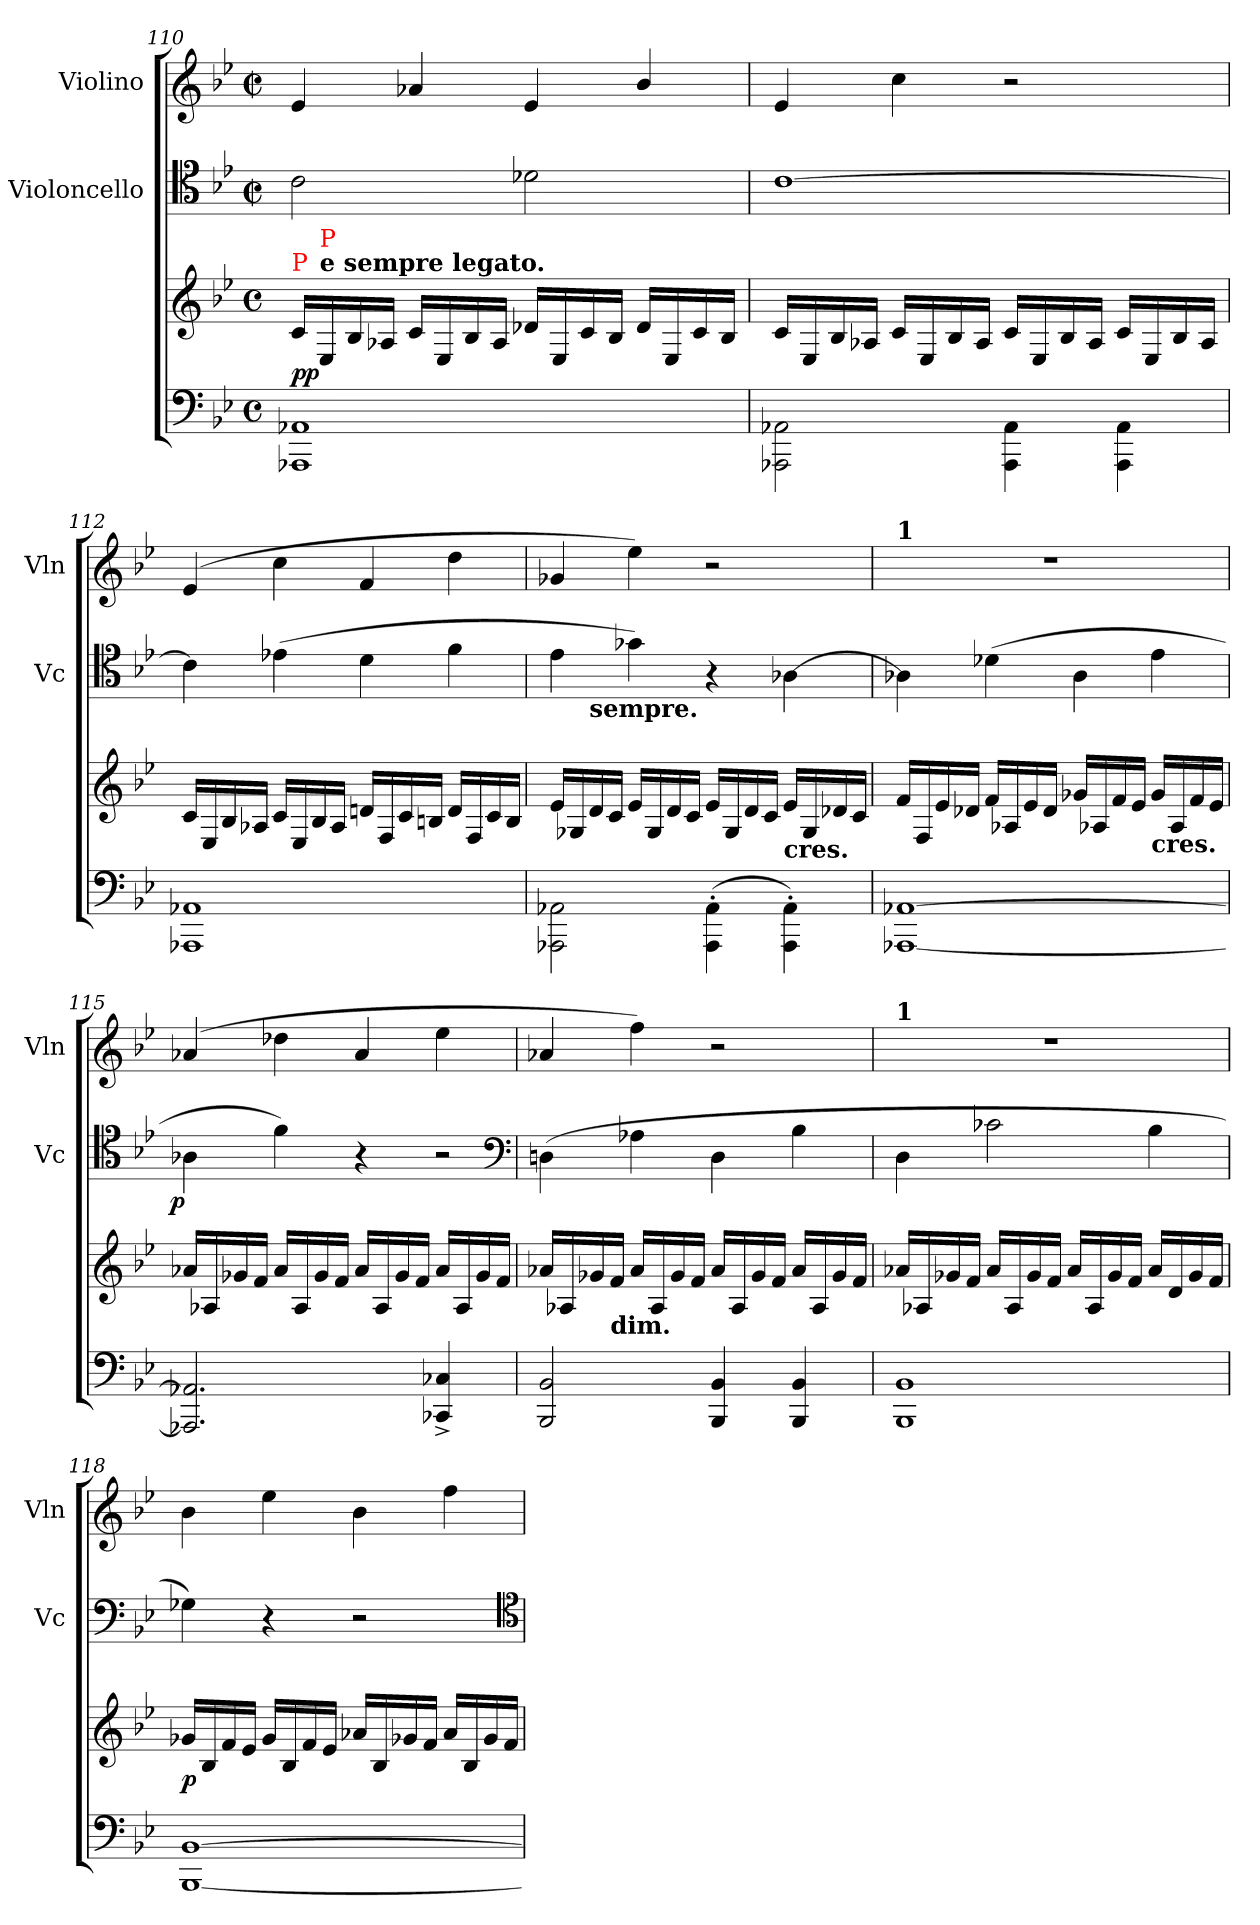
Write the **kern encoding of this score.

**kern	**kern	**dynam	**kern	**dynam	**kern
*part3	*part3	*part3	*part2	*part2	*part1
*staff4	*staff3	*staff3/4	*staff2	*staff2	*staff1
*	*	*	*I"Violoncello	*	*I"Violino
*	*	*	*I'Vc	*	*I'Vln
*clefF4	*clefG2	*	*clefC4	*	*clefG2
*k[b-e-]	*k[b-e-]	*	*k[b-e-]	*	*k[b-e-]
*g:	*g:	*	*g:	*	*g:
*M4/4	*M4/4	*	*M2/2	*	*M2/2
*met(c)	*met(c)	*	*met(c|)	*	*met(c|)
=110	=110	=110	=110	=110	=110
!	!LO:TX:a:color=red:t=P	!	!	!	!
!	!	!LO:DY:b	!	!	!
1AA-X\ 1AAA-X\	16c/LL	pp	2c	.	4e-
!	!LO:TX:a:B:t=e sempre legato.	!	!	!	!
!	!LO:TX:a:color=red:t=P	!	!	!	!
.	16E-/	.	.	.	.
.	16B-/	.	.	.	.
.	16A-XJJ	.	.	.	.
.	16c/LL	.	.	.	4a-X
.	16E-/	.	.	.	.
.	16B-/	.	.	.	.
.	16A-/JJ	.	.	.	.
.	16d-XLL	.	2d-X	.	4e-
.	16E-/	.	.	.	.
.	16c/	.	.	.	.
.	16B-/JJ	.	.	.	.
.	16d-/LL	.	.	.	4b-/
.	16E-/	.	.	.	.
.	16c/	.	.	.	.
.	16B-/JJ	.	.	.	.
=111	=111	=111	=111	=111	=111
2AA-X\ 2AAA-X\	16c/LL	.	[1c	.	4e-
.	16E-/	.	.	.	.
.	16B-/	.	.	.	.
.	16A-XJJ	.	.	.	.
.	16c/LL	.	.	.	4cc
.	16E-/	.	.	.	.
.	16B-/	.	.	.	.
.	16A-/JJ	.	.	.	.
4AA-\ 4AAA-\	16c/LL	.	.	.	2r
.	16E-/	.	.	.	.
.	16B-/	.	.	.	.
.	16A-/JJ	.	.	.	.
4AA-\ 4AAA-\	16c/LL	.	.	.	.
.	16E-/	.	.	.	.
.	16B-/	.	.	.	.
.	16A-/JJ	.	.	.	.
=112	=112	=112	=112	=112	=112
1AA-X\ 1AAA-X\	16c/LL	.	4c]	.	(>4e-
.	16E-/	.	.	.	.
.	16B-/	.	.	.	.
.	16A-XJJ	.	.	.	.
.	16c/LL	.	(>4e-X	.	4cc
.	16E-/	.	.	.	.
.	16B-/	.	.	.	.
.	16A-/JJ	.	.	.	.
.	16dn/LL	.	4d	.	4f
.	16F/	.	.	.	.
.	16c/	.	.	.	.
.	16Bn/JJ	.	.	.	.
.	16d/LL	.	4f	.	4dd
.	16F/	.	.	.	.
.	16c/	.	.	.	.
.	16B/JJ	.	.	.	.
=113	=113	=113	=113	=113	=113
*	*	*	*^	*	*
2AA-X\ 2AAA-X\	16e-/LL	.	4e-	8ryy	.	4g-X
.	16G-X	.	.	.	.	.
!	!	!	!	!LO:TX:b:B:t=sempre.	!	!
.	16d/	.	.	2..ryy	.	.
.	16c/JJ	.	.	.	.	.
.	16e-/LL	.	4g-X)	.	.	4ee-)
.	16G-/	.	.	.	.	.
.	16d/	.	.	.	.	.
.	16c/JJ	.	.	.	.	.
(>4AA-'\ 4AAA-'\	16e-/LL	.	4r	.	.	2r
.	16G-/	.	.	.	.	.
.	16d/	.	.	.	.	.
.	16c/JJ	.	.	.	.	.
!	!LO:TX:b:B:t=cres.	!	!	!	!	!
4AA-'\ 4AAA-'\)	16e-/LL	.	[4A-X	.	.	.
.	16G-/	.	.	.	.	.
.	16d-X	.	.	.	.	.
.	16c/JJ	.	.	.	.	.
=114	=114	=114	=114	=114	=114	=114
!	!	!	!	!	!	!LO:TX:a:B:t=1
*	*	*	*v	*v	*	*
[1AA-X\ [1AAA-X\	16f/LL	.	4A-X]	.	1r
.	16F/	.	.	.	.
.	16e-/	.	.	.	.
.	16d-XJJ	.	.	.	.
.	16f/LL	.	(>4d-X	.	.
.	16A-X	.	.	.	.
.	16e-/	.	.	.	.
.	16d-/JJ	.	.	.	.
.	16g-XLL	.	4A-	.	.
.	16A-X	.	.	.	.
.	16f	.	.	.	.
.	16e-JJ	.	.	.	.
!	!LO:TX:b:B:t=cres.	!	!	!	!
.	16g-LL	.	4e-	.	.
.	16A-	.	.	.	.
.	16f	.	.	.	.
.	16e-JJ	.	.	.	.
=115	=115	=115	=115	=115	=115
!	!	!	!	!LO:DY:rj	!
2.AA-X] 2.AAA-X]	16a-XLL	.	4A-X	p	(>4a-X
.	16A-X	.	.	.	.
.	16g-X	.	.	.	.
.	16fJJ	.	.	.	.
.	16a-LL	.	4f)	.	4dd-X
.	16A-	.	.	.	.
.	16g-	.	.	.	.
.	16fJJ	.	.	.	.
.	16a-LL	.	4r	.	4a-
.	16A-	.	.	.	.
.	16g-	.	.	.	.
.	16fJJ	.	.	.	.
!	!	!	!LO:N:vis=2	!	!
4C-X^ 4CC-X^	16a-LL	.	4r	.	4ee-
.	16A-	.	.	.	.
.	16g-	.	.	.	.
.	16fJJ	.	.	.	.
*	*	*	*clefF4	*	*
=116	=116	=116	=116	=116	=116
2BB- 2BBB-	16a-XLL	.	(>4Dn	.	4a-X
.	16A-X	.	.	.	.
.	16g-X	.	.	.	.
!	!LO:TX:b:B:t=dim.	!	!	!	!
.	16fJJ	.	.	.	.
.	16a-LL	.	4A-X	.	4ff)
.	16A-	.	.	.	.
.	16g-	.	.	.	.
.	16fJJ	.	.	.	.
4BB- 4BBB-	16a-LL	.	4D	.	2r
.	16A-	.	.	.	.
.	16g-	.	.	.	.
.	16fJJ	.	.	.	.
4BB- 4BBB-	16a-LL	.	4B-	.	.
.	16A-	.	.	.	.
.	16g-	.	.	.	.
.	16fJJ	.	.	.	.
=117	=117	=117	=117	=117	=117
!	!	!	!	!	!LO:TX:a:B:t=1
1BB- 1BBB-	16a-XLL	.	4D	.	1r
.	16A-X	.	.	.	.
.	16g-X	.	.	.	.
.	16fJJ	.	.	.	.
.	16a-LL	.	2c-X	.	.
.	16A-	.	.	.	.
.	16g-	.	.	.	.
.	16fJJ	.	.	.	.
.	16a-LL	.	.	.	.
.	16A-	.	.	.	.
.	16g-	.	.	.	.
.	16fJJ	.	.	.	.
.	16a-LL	.	4B-	.	.
.	16d	.	.	.	.
.	16g-	.	.	.	.
.	16fJJ	.	.	.	.
=118	=118	=118	=118	=118	=118
!	!	!LO:DY:b	!	!	!
[1BB- [1BBB-	16g-XLL	p	4G-X)	.	4b-
.	16B-	.	.	.	.
.	16f	.	.	.	.
.	16e-JJ	.	.	.	.
.	16g-LL	.	4r	.	4ee-
.	16B-	.	.	.	.
.	16f	.	.	.	.
.	16e-JJ	.	.	.	.
.	16a-XLL	.	2r	.	4b-
.	16B-	.	.	.	.
.	16g-X	.	.	.	.
.	16fJJ	.	.	.	.
.	16a-LL	.	.	.	4ff
.	16B-	.	.	.	.
.	16g-	.	.	.	.
.	16fJJ	.	.	.	.
*	*	*	*clefC4	*	*
=	=	=	=	=	=
*-	*-	*-	*-	*-	*-
